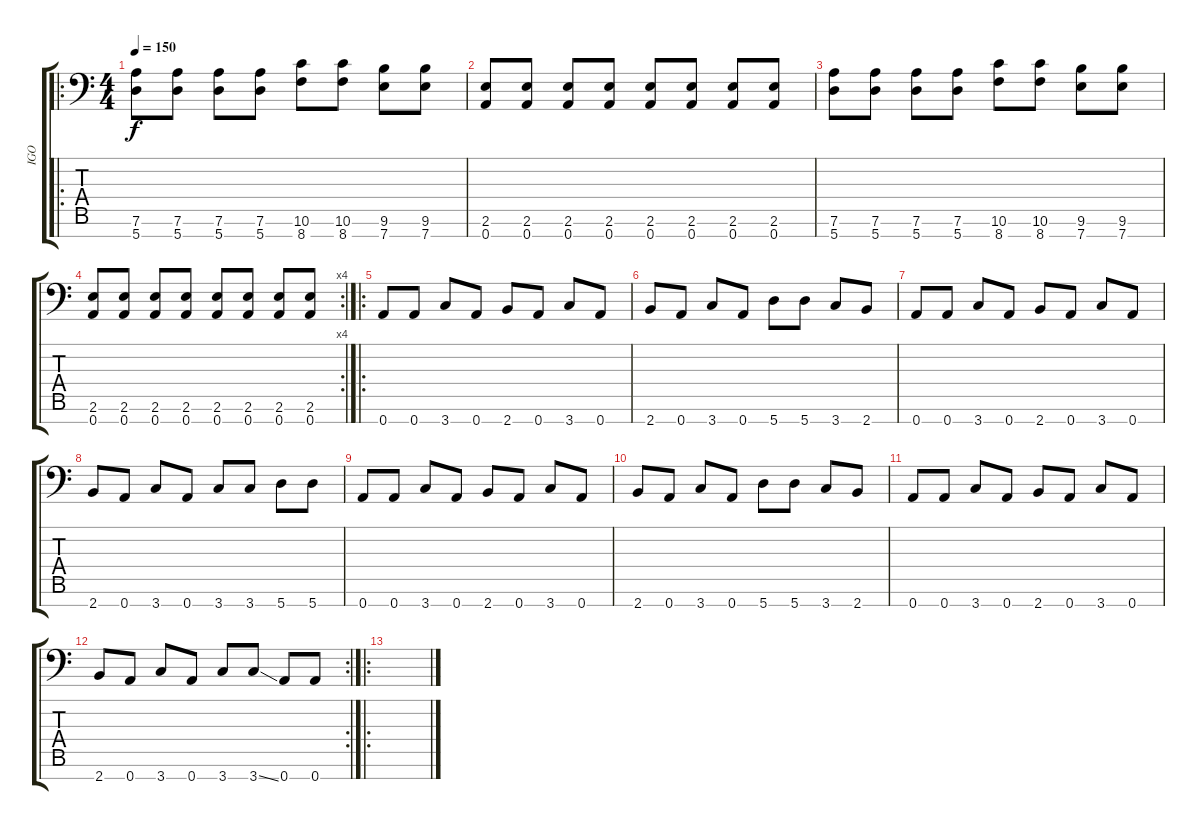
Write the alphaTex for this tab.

\track ("IGO" "IGO") {instrument overdrivenguitar}
\staff {score tabs}
\tuning (D4 A3 F3 C3 G2 D2 A1) {hide}
\ro
\ts (4 4)
\tempo 150
\clef f4
\ks c
(7.6 5.7).8{dy f} (7.6 5.7).8 (7.6 5.7).8 (7.6 5.7).8 (10.6 8.7).8 (10.6 8.7).8 (9.6 7.7).8 (9.6 7.7).8 |
(2.6 0.7).8 (2.6 0.7).8 (2.6 0.7).8 (2.6 0.7).8 (2.6 0.7).8 (2.6 0.7).8 (2.6 0.7).8 (2.6 0.7).8 |
(7.6 5.7).8 (7.6 5.7).8 (7.6 5.7).8 (7.6 5.7).8 (10.6 8.7).8 (10.6 8.7).8 (9.6 7.7).8 (9.6 7.7).8 |
\rc 4
(2.6 0.7).8 (2.6 0.7).8 (2.6 0.7).8 (2.6 0.7).8 (2.6 0.7).8 (2.6 0.7).8 (2.6 0.7).8 (2.6 0.7).8 |
\ro
0.7.8 0.7.8 3.7.8 0.7.8 2.7.8 0.7.8 3.7.8 0.7.8 |
2.7.8 0.7.8 3.7.8 0.7.8 5.7.8 5.7.8 3.7.8 2.7.8 |
0.7.8 0.7.8 3.7.8 0.7.8 2.7.8 0.7.8 3.7.8 0.7.8 |
2.7.8 0.7.8 3.7.8 0.7.8 3.7.8 3.7.8 5.7.8 5.7.8 |
0.7.8 0.7.8 3.7.8 0.7.8 2.7.8 0.7.8 3.7.8 0.7.8 |
2.7.8 0.7.8 3.7.8 0.7.8 5.7.8 5.7.8 3.7.8 2.7.8 |
0.7.8 0.7.8 3.7.8 0.7.8 2.7.8 0.7.8 3.7.8 0.7.8 |
\rc 2
2.7.8 0.7.8 3.7.8 0.7.8 3.7.8 3.7{ss}.8 0.7.8 0.7.8 |
\ro
